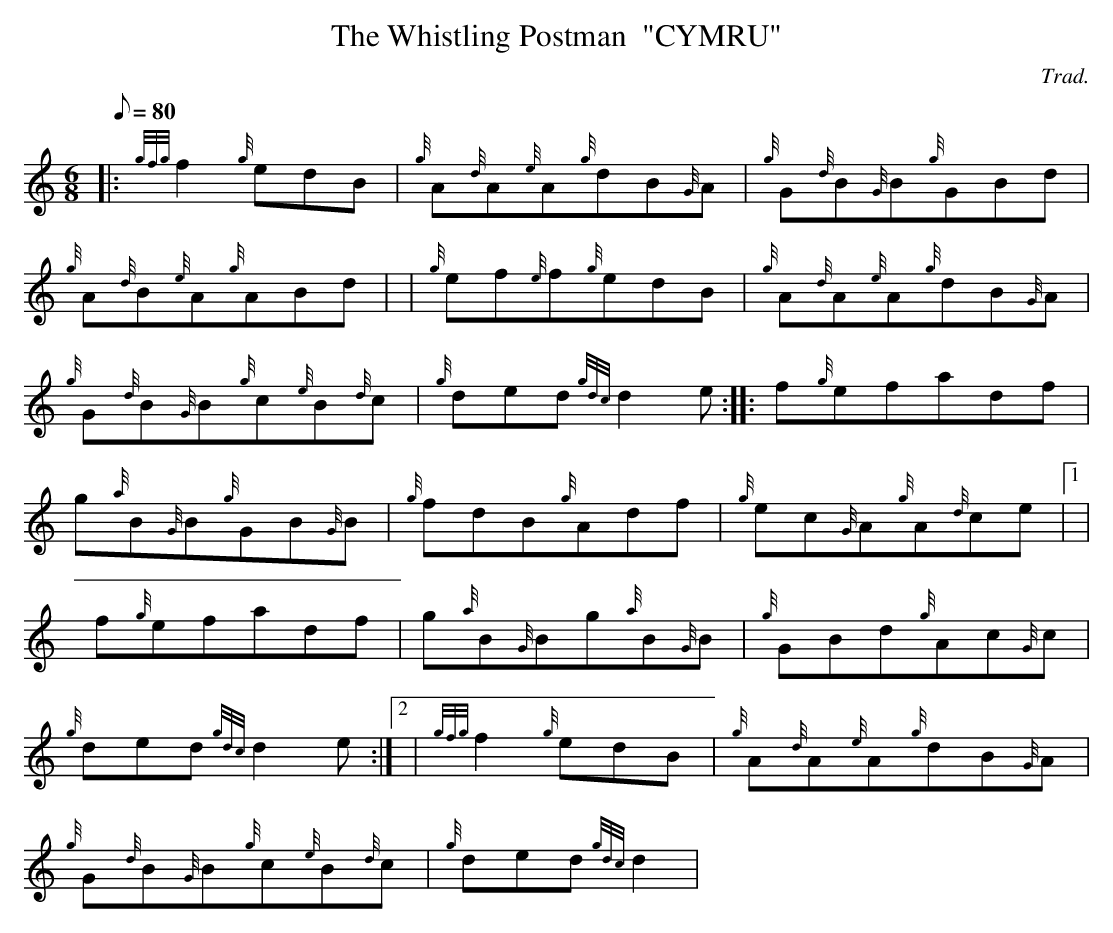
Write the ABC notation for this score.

X:1
T:The Whistling Postman  "CYMRU"
M:6/8
L:1/8
Q:80
C:Trad.
K:HP
|: {gfg}f2{g}edB | \
{g}A{d}A{e}A{g}dB{G}A | \
{g}G{d}B{G}B{g}GBd |
{g}A{d}B{e}A{g}ABd | | \
{g}ef{e}f{g}edB | \
{g}A{d}A{e}A{g}dB{G}A |
{g}G{d}B{G}B{g}c{e}B{d}c | \
{g}ded{gdc}d2e :: \
f{g}efadf |
g{a}B{G}B{g}GB{G}B | \
{g}fdB{g}Adf | \
{g}ec{G}A{g}A{d}ce|1 |
f{g}efadf | \
g{a}B{G}Bg{a}B{G}B | \
{g}GBd{g}Ac{G}c |
{g}ded{gdc}d2e:|2  | \
{gfg}f2{g}edB | \
{g}A{d}A{e}A{g}dB{G}A |
{g}G{d}B{G}B{g}c{e}B{d}c | \
{g}ded{gdc}d2 |
